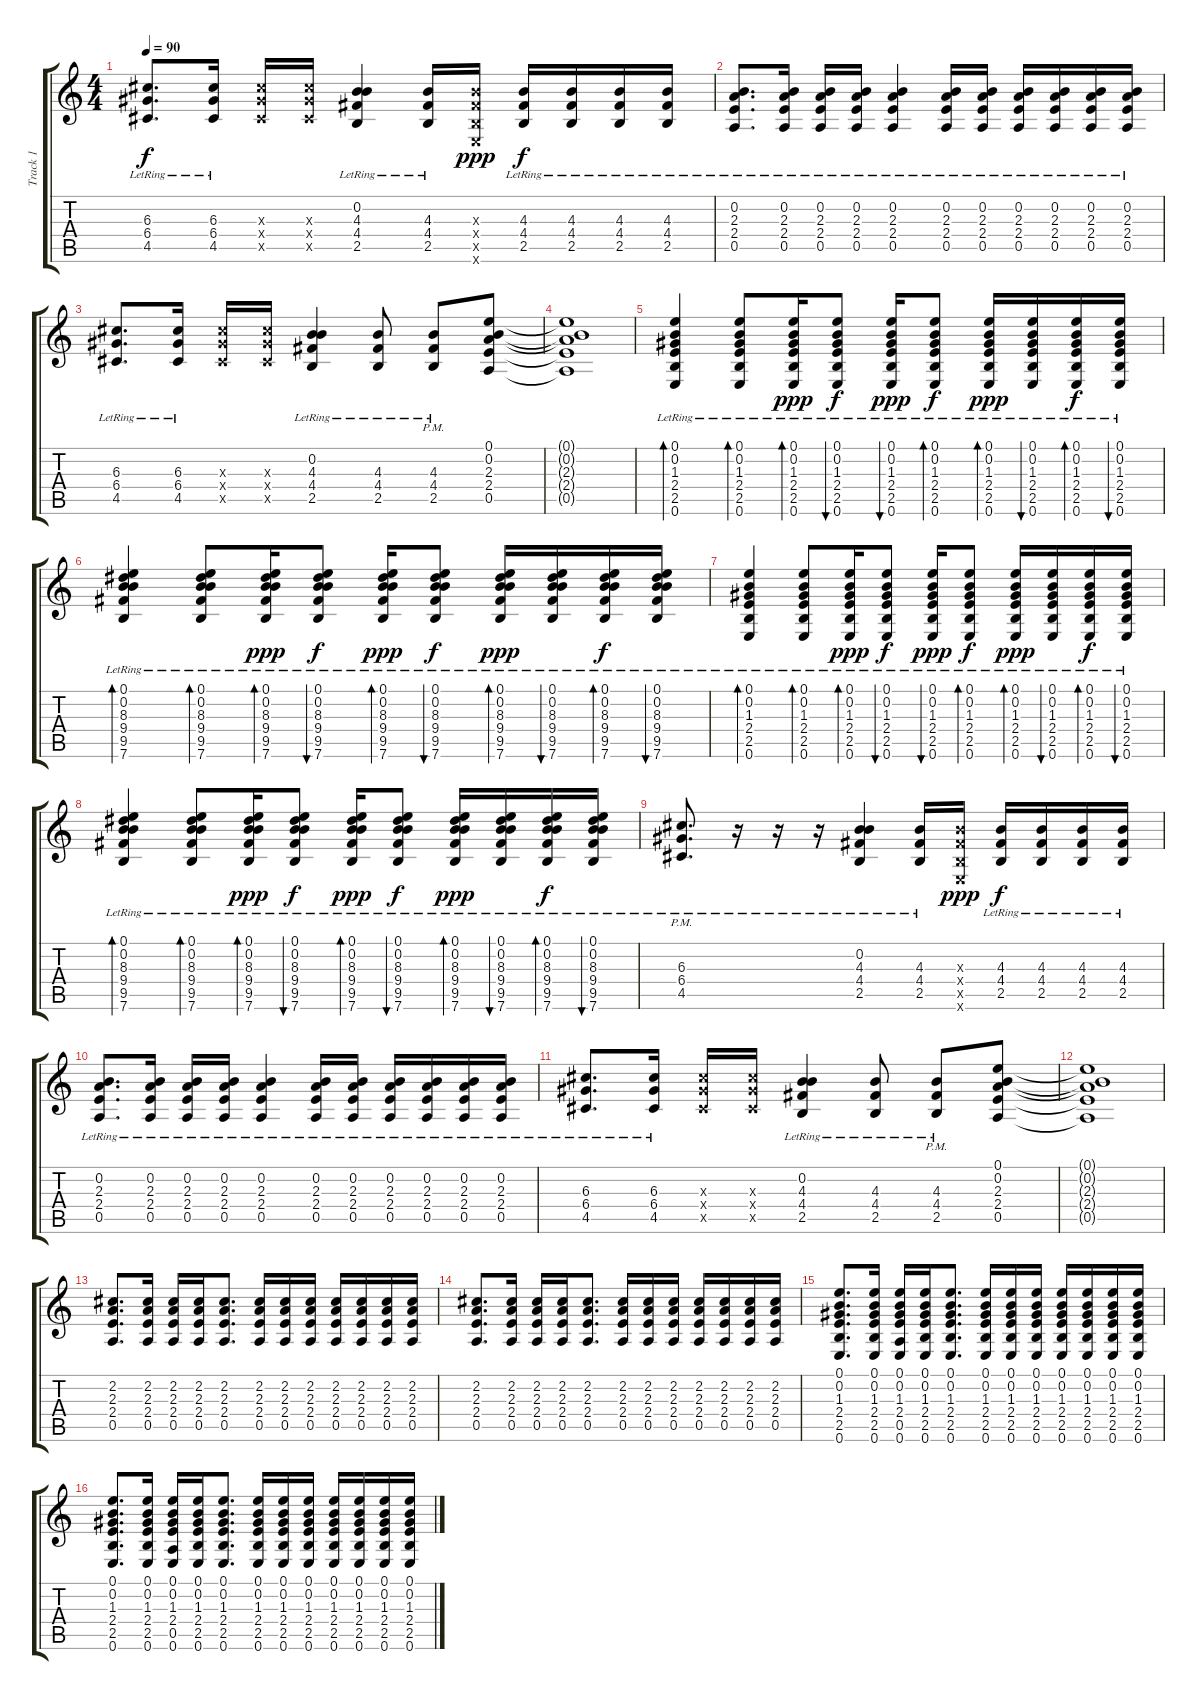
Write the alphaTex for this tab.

\track ("Track 1" "Track 1") {instrument acousticguitarsteel}
\staff {score tabs}
\tuning (E4 B3 G3 D3 A2 E2) {hide}
\ts (4 4)
\tempo 90
\clef g2
\ks c
(6.3{lr} 6.4{lr} 4.5{lr}).8{d dy f} (6.3{lr} 6.4{lr} 4.5{lr}).16 (6.3{x} 6.4{x} 4.5{x}).16 (6.3{x} 6.4{x} 4.5{x}).16 (0.2{lr} 4.3{lr} 4.4{lr} 2.5{lr}).4 (4.3{lr} 4.4{lr} 2.5{lr}).16 (4.3{x} 4.4{x} 2.5{x} 0.6{x}).16{dy ppp} (4.3{lr} 4.4{lr} 2.5{lr}).16{dy f} (4.3{lr} 4.4{lr} 2.5{lr}).16 (4.3{lr} 4.4{lr} 2.5{lr}).16 (4.3{lr} 4.4{lr} 2.5{lr}).16 |
(0.2{lr} 2.3{lr} 2.4{lr} 0.5{lr}).8{d} (0.2{lr} 2.3{lr} 2.4{lr} 0.5{lr}).16 (0.2{lr} 2.3{lr} 2.4{lr} 0.5{lr}).16 (0.2{lr} 2.3{lr} 2.4{lr} 0.5{lr}).16 (0.2{lr} 2.3{lr} 2.4{lr} 0.5{lr}).4 (0.2{lr} 2.3{lr} 2.4{lr} 0.5{lr}).16 (0.2{lr} 2.3{lr} 2.4{lr} 0.5{lr}).16 (0.2{lr} 2.3{lr} 2.4{lr} 0.5{lr}).16 (0.2{lr} 2.3{lr} 2.4{lr} 0.5{lr}).16 (0.2{lr} 2.3{lr} 2.4{lr} 0.5{lr}).16 (0.2{lr} 2.3{lr} 2.4{lr} 0.5{lr}).16 |
(6.3{lr} 6.4{lr} 4.5{lr}).8{d} (6.3{lr} 6.4{lr} 4.5{lr}).16 (6.3{x} 6.4{x} 4.5{x}).16 (6.3{x} 6.4{x} 4.5{x}).16 (0.2{lr} 4.3{lr} 4.4{lr} 2.5{lr}).4 (4.3{lr} 4.4{lr} 2.5{lr}).8 (4.3{pm lr} 4.4{pm lr} 2.5{pm lr}).8 (0.1 0.2 2.3 2.4 0.5).8 |
(0.1{t} 0.2{t} 2.3{t} 2.4{t} 0.5{t}).1 |
(0.1{lr} 0.2{lr} 1.3{lr} 2.4{lr} 2.5{lr} 0.6{lr}).4{bd 30} (0.1{lr} 0.2{lr} 1.3{lr} 2.4{lr} 2.5{lr} 0.6{lr}).8{bd 30} (0.1{lr} 0.2{lr} 1.3{lr} 2.4{lr} 2.5{lr} 0.6{lr}).16{bd 30 dy ppp} (0.1{lr} 0.2{lr} 1.3{lr} 2.4{lr} 2.5{lr} 0.6{lr}).8{bu 30 dy f} (0.1{lr} 0.2{lr} 1.3{lr} 2.4{lr} 2.5{lr} 0.6{lr}).16{bu 30 dy ppp} (0.1{lr} 0.2{lr} 1.3{lr} 2.4{lr} 2.5{lr} 0.6{lr}).8{bd 30 dy f} (0.1{lr} 0.2{lr} 1.3{lr} 2.4{lr} 2.5{lr} 0.6{lr}).16{bd 30 dy ppp} (0.1{lr} 0.2{lr} 1.3{lr} 2.4{lr} 2.5{lr} 0.6{lr}).16{bu 30} (0.1{lr} 0.2{lr} 1.3{lr} 2.4{lr} 2.5{lr} 0.6{lr}).16{bd 30 dy f} (0.1{lr} 0.2{lr} 1.3{lr} 2.4{lr} 2.5{lr} 0.6{lr}).16{bu 30} |
(0.1{lr} 0.2{lr} 8.3{lr} 9.4{lr} 9.5{lr} 7.6{lr}).4{bd 30} (0.1{lr} 0.2{lr} 8.3{lr} 9.4{lr} 9.5{lr} 7.6{lr}).8{bd 30} (0.1{lr} 0.2{lr} 8.3{lr} 9.4{lr} 9.5{lr} 7.6{lr}).16{bd 30 dy ppp} (0.1{lr} 0.2{lr} 8.3{lr} 9.4{lr} 9.5{lr} 7.6{lr}).8{bu 30 dy f} (0.1{lr} 0.2{lr} 8.3{lr} 9.4{lr} 9.5{lr} 7.6{lr}).16{bd 30 dy ppp} (0.1{lr} 0.2{lr} 8.3{lr} 9.4{lr} 9.5{lr} 7.6{lr}).8{bu 30 dy f} (0.1{lr} 0.2{lr} 8.3{lr} 9.4{lr} 9.5{lr} 7.6{lr}).16{bd 30 dy ppp} (0.1{lr} 0.2{lr} 8.3{lr} 9.4{lr} 9.5{lr} 7.6{lr}).16{bu 30} (0.1{lr} 0.2{lr} 8.3{lr} 9.4{lr} 9.5{lr} 7.6{lr}).16{bd 30 dy f} (0.1{lr} 0.2{lr} 8.3{lr} 9.4{lr} 9.5{lr} 7.6{lr}).16{bu 30} |
(0.1{lr} 0.2{lr} 1.3{lr} 2.4{lr} 2.5{lr} 0.6{lr}).4{bd 30} (0.1{lr} 0.2{lr} 1.3{lr} 2.4{lr} 2.5{lr} 0.6{lr}).8{bd 30} (0.1{lr} 0.2{lr} 1.3{lr} 2.4{lr} 2.5{lr} 0.6{lr}).16{bd 30 dy ppp} (0.1{lr} 0.2{lr} 1.3{lr} 2.4{lr} 2.5{lr} 0.6{lr}).8{bu 30 dy f} (0.1{lr} 0.2{lr} 1.3{lr} 2.4{lr} 2.5{lr} 0.6{lr}).16{bu 30 dy ppp} (0.1{lr} 0.2{lr} 1.3{lr} 2.4{lr} 2.5{lr} 0.6{lr}).8{bd 30 dy f} (0.1{lr} 0.2{lr} 1.3{lr} 2.4{lr} 2.5{lr} 0.6{lr}).16{bd 30 dy ppp} (0.1{lr} 0.2{lr} 1.3{lr} 2.4{lr} 2.5{lr} 0.6{lr}).16{bu 30} (0.1{lr} 0.2{lr} 1.3{lr} 2.4{lr} 2.5{lr} 0.6{lr}).16{bd 30 dy f} (0.1{lr} 0.2{lr} 1.3{lr} 2.4{lr} 2.5{lr} 0.6{lr}).16{bu 30} |
(0.1{lr} 0.2{lr} 8.3{lr} 9.4{lr} 9.5{lr} 7.6{lr}).4{bd 30} (0.1{lr} 0.2{lr} 8.3{lr} 9.4{lr} 9.5{lr} 7.6{lr}).8{bd 30} (0.1{lr} 0.2{lr} 8.3{lr} 9.4{lr} 9.5{lr} 7.6{lr}).16{bd 30 dy ppp} (0.1{lr} 0.2{lr} 8.3{lr} 9.4{lr} 9.5{lr} 7.6{lr}).8{bu 30 dy f} (0.1{lr} 0.2{lr} 8.3{lr} 9.4{lr} 9.5{lr} 7.6{lr}).16{bd 30 dy ppp} (0.1{lr} 0.2{lr} 8.3{lr} 9.4{lr} 9.5{lr} 7.6{lr}).8{bu 30 dy f} (0.1{lr} 0.2{lr} 8.3{lr} 9.4{lr} 9.5{lr} 7.6{lr}).16{bd 30 dy ppp} (0.1{lr} 0.2{lr} 8.3{lr} 9.4{lr} 9.5{lr} 7.6{lr}).16{bu 30} (0.1{lr} 0.2{lr} 8.3{lr} 9.4{lr} 9.5{lr} 7.6{lr}).16{bd 30 dy f} (0.1{lr} 0.2{lr} 8.3 9.4{lr} 9.5{lr} 7.6{lr}).16{bu 30} |
(6.3{lr} 6.4{lr} 4.5{pm lr}).8{d} r.16 r.16 r.16 (0.2{lr} 4.3{lr} 4.4{lr} 2.5).4 (4.3{lr} 4.4{lr} 2.5{lr}).16 (4.3{x} 4.4{x} 2.5{x} 0.6{x}).16{dy ppp} (4.3{lr} 4.4{lr} 2.5{lr}).16{dy f} (4.3{lr} 4.4{lr} 2.5{lr}).16 (4.3{lr} 4.4{lr} 2.5{lr}).16 (4.3{lr} 4.4{lr} 2.5{lr}).16 |
(0.2{lr} 2.3{lr} 2.4{lr} 0.5{lr}).8{d} (0.2{lr} 2.3{lr} 2.4{lr} 0.5{lr}).16 (0.2{lr} 2.3{lr} 2.4{lr} 0.5{lr}).16 (0.2{lr} 2.3{lr} 2.4{lr} 0.5{lr}).16 (0.2{lr} 2.3{lr} 2.4{lr} 0.5{lr}).4 (0.2{lr} 2.3{lr} 2.4{lr} 0.5{lr}).16 (0.2{lr} 2.3{lr} 2.4{lr} 0.5{lr}).16 (0.2{lr} 2.3{lr} 2.4{lr} 0.5{lr}).16 (0.2{lr} 2.3{lr} 2.4{lr} 0.5{lr}).16 (0.2{lr} 2.3{lr} 2.4{lr} 0.5{lr}).16 (0.2{lr} 2.3{lr} 2.4{lr} 0.5{lr}).16 |
(6.3{lr} 6.4{lr} 4.5{lr}).8{d} (6.3{lr} 6.4{lr} 4.5{lr}).16 (6.3{x} 6.4{x} 4.5{x}).16 (6.3{x} 6.4{x} 4.5{x}).16 (0.2{lr} 4.3{lr} 4.4{lr} 2.5{lr}).4 (4.3{lr} 4.4{lr} 2.5{lr}).8 (4.3{pm lr} 4.4{pm lr} 2.5{pm lr}).8 (0.1 0.2 2.3 2.4 0.5).8 |
(0.1{t} 0.2{t} 2.3{t} 2.4{t} 0.5{t}).1 |
(2.2 2.3 2.4 0.5).8{d} (2.2 2.3 2.4 0.5).16 (2.2 2.3 2.4 0.5).16 (2.2 2.3 2.4 0.5).16 (2.2 2.3 2.4 0.5).8{d} (2.2 2.3 2.4 0.5).16 (2.2 2.3 2.4 0.5).16 (2.2 2.3 2.4 0.5).16 (2.2 2.3 2.4 0.5).16 (2.2 2.3 2.4 0.5).16 (2.2 2.3 2.4 0.5).16 (2.2 2.3 2.4 0.5).16 |
(2.2 2.3 2.4 0.5).8{d} (2.2 2.3 2.4 0.5).16 (2.2 2.3 2.4 0.5).16 (2.2 2.3 2.4 0.5).16 (2.2 2.3 2.4 0.5).8{d} (2.2 2.3 2.4 0.5).16 (2.2 2.3 2.4 0.5).16 (2.2 2.3 2.4 0.5).16 (2.2 2.3 2.4 0.5).16 (2.2 2.3 2.4 0.5).16 (2.2 2.3 2.4 0.5).16 (2.2 2.3 2.4 0.5).16 |
(0.1 0.2 1.3 2.4 2.5 0.6).8{d} (0.1 0.2 1.3 2.4 2.5 0.6).16 (0.1 0.2 1.3 2.4 0.5 0.6).16 (0.1 0.2 1.3 2.4 2.5 0.6).16 (0.1 0.2 1.3 2.4 2.5 0.6).8{d} (0.1 0.2 1.3 2.4 2.5 0.6).16 (0.1 0.2 1.3 2.4 2.5 0.6).16 (0.1 0.2 1.3 2.4 2.5 0.6).16 (0.1 0.2 1.3 2.4 2.5 0.6).16 (0.1 0.2 1.3 2.4 2.5 0.6).16 (0.1 0.2 1.3 2.4 2.5 0.6).16 (0.1 0.2 1.3 2.4 2.5 0.6).16 |
(0.1 0.2 1.3 2.4 2.5 0.6).8{d} (0.1 0.2 1.3 2.4 2.5 0.6).16 (0.1 0.2 1.3 2.4 0.5 0.6).16 (0.1 0.2 1.3 2.4 2.5 0.6).16 (0.1 0.2 1.3 2.4 2.5 0.6).8{d} (0.1 0.2 1.3 2.4 2.5 0.6).16 (0.1 0.2 1.3 2.4 2.5 0.6).16 (0.1 0.2 1.3 2.4 2.5 0.6).16 (0.1 0.2 1.3 2.4 2.5 0.6).16 (0.1 0.2 1.3 2.4 2.5 0.6).16 (0.1 0.2 1.3 2.4 2.5 0.6).16 (0.1 0.2 1.3 2.4 2.5 0.6).16
